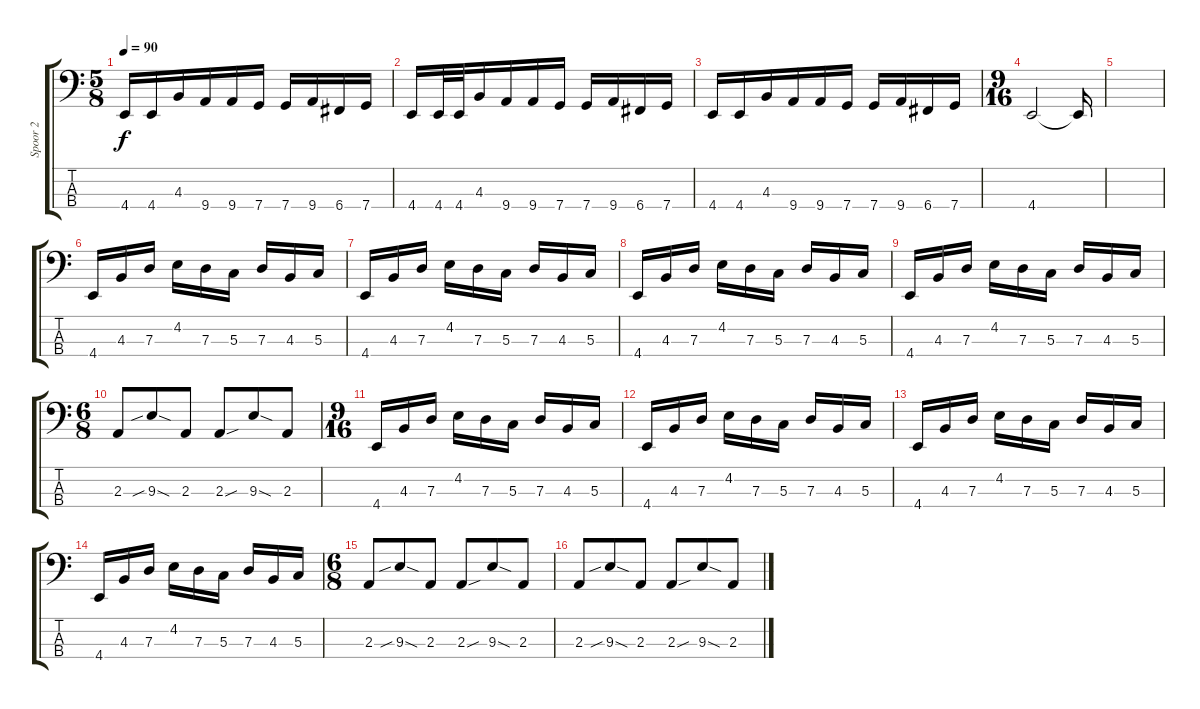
\track ("Spoor 2" "Spoor 2") {instrument electricbassfinger}
\staff {score tabs}
\tuning (F2 C2 G1 C1) {hide}
\ts (5 8)
\tempo 90
\clef f4
\ks c
4.4.16{dy f} 4.4.16 4.3.16 9.4.16 9.4.16 7.4.16 7.4.16 9.4.16 6.4.16 7.4.16 |
4.4.16 4.4.32 4.4.32 4.3.16 9.4.16 9.4.16 7.4.16 7.4.16 9.4.16 6.4.16 7.4.16 |
4.4.16 4.4.16 4.3.16 9.4.16 9.4.16 7.4.16 7.4.16 9.4.16 6.4.16 7.4.16 |
\ts (9 16)
4.4.2 4.4{t}.16 |
|
4.4.16 4.3.16 7.3.16 4.2.16 7.3.16 5.3.16 7.3.16 4.3.16 5.3.16 |
4.4.16 4.3.16 7.3.16 4.2.16 7.3.16 5.3.16 7.3.16 4.3.16 5.3.16 |
4.4.16 4.3.16 7.3.16 4.2.16 7.3.16 5.3.16 7.3.16 4.3.16 5.3.16 |
4.4.16 4.3.16 7.3.16 4.2.16 7.3.16 5.3.16 7.3.16 4.3.16 5.3.16 |
\ts (6 8)
2.3.8 9.3{sib sod}.8 2.3.8 2.3{sou}.8 9.3{sod}.8 2.3.8 |
\ts (9 16)
4.4.16 4.3.16 7.3.16 4.2.16 7.3.16 5.3.16 7.3.16 4.3.16 5.3.16 |
4.4.16 4.3.16 7.3.16 4.2.16 7.3.16 5.3.16 7.3.16 4.3.16 5.3.16 |
4.4.16 4.3.16 7.3.16 4.2.16 7.3.16 5.3.16 7.3.16 4.3.16 5.3.16 |
4.4.16 4.3.16 7.3.16 4.2.16 7.3.16 5.3.16 7.3.16 4.3.16 5.3.16 |
\ts (6 8)
2.3.8 9.3{sib sod}.8 2.3.8 2.3{sou}.8 9.3{sod}.8 2.3.8 |
2.3.8 9.3{sib sod}.8 2.3.8 2.3{sou}.8 9.3{sod}.8 2.3.8
